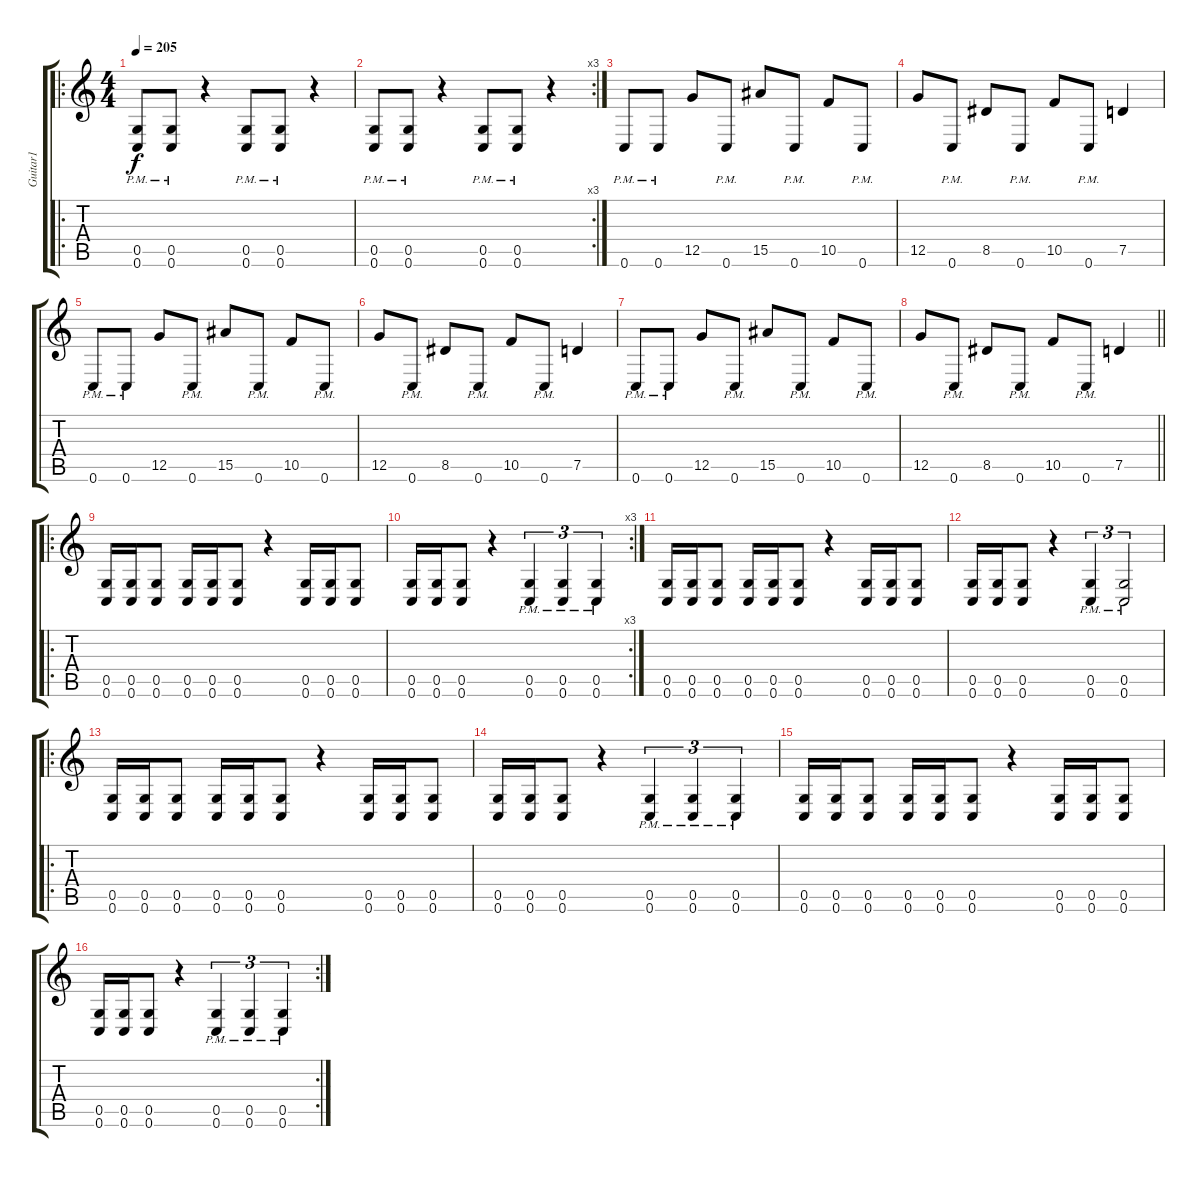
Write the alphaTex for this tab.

\track ("Guitar1" "Guitar1") {instrument distortionguitar}
\staff {score tabs}
\tuning (D4 A3 F3 C3 G2 C2) {hide}
\ro
\ts (4 4)
\tempo 205
\clef g2
\ks c
(0.5{pm} 0.6{pm}).8{dy f} (0.5{pm} 0.6{pm}).8 r.4 (0.5{pm} 0.6{pm}).8 (0.5{pm} 0.6{pm}).8 r.4 |
\rc 3
(0.5{pm} 0.6{pm}).8 (0.5{pm} 0.6{pm}).8 r.4 (0.5{pm} 0.6{pm}).8 (0.5{pm} 0.6{pm}).8 r.4 |
0.6{pm}.8 0.6{pm}.8 12.5.8 0.6{pm}.8 15.5.8 0.6{pm}.8 10.5.8 0.6{pm}.8 |
12.5.8 0.6{pm}.8 8.5.8 0.6{pm}.8 10.5.8 0.6{pm}.8 7.5.4 |
0.6{pm}.8 0.6{pm}.8 12.5.8 0.6{pm}.8 15.5.8 0.6{pm}.8 10.5.8 0.6{pm}.8 |
12.5.8 0.6{pm}.8 8.5.8 0.6{pm}.8 10.5.8 0.6{pm}.8 7.5.4 |
0.6{pm}.8 0.6{pm}.8 12.5.8 0.6{pm}.8 15.5.8 0.6{pm}.8 10.5.8 0.6{pm}.8 |
\barLineRight lightlight
12.5.8 0.6{pm}.8 8.5.8 0.6{pm}.8 10.5.8 0.6{pm}.8 7.5.4 |
\ro
(0.5 0.6).16 (0.5 0.6).16 (0.5 0.6).8 (0.5 0.6).16 (0.5 0.6).16 (0.5 0.6).8 r.4 (0.5 0.6).16 (0.5 0.6).16 (0.5 0.6).8 |
\rc 3
(0.5 0.6).16 (0.5 0.6).16 (0.5 0.6).8 r.4 (0.5{pm} 0.6{pm}).4{tu (3 2)} (0.5{pm} 0.6{pm}).4{tu (3 2)} (0.5{pm} 0.6{pm}).4{tu (3 2)} |
(0.5 0.6).16 (0.5 0.6).16 (0.5 0.6).8 (0.5 0.6).16 (0.5 0.6).16 (0.5 0.6).8 r.4 (0.5 0.6).16 (0.5 0.6).16 (0.5 0.6).8 |
(0.5 0.6).16 (0.5 0.6).16 (0.5 0.6).8 r.4 (0.5{pm} 0.6{pm}).4{tu (3 2)} (0.5{pm} 0.6{pm}).2{tu (3 2)} |
\ro
(0.5 0.6).16 (0.5 0.6).16 (0.5 0.6).8 (0.5 0.6).16 (0.5 0.6).16 (0.5 0.6).8 r.4 (0.5 0.6).16 (0.5 0.6).16 (0.5 0.6).8 |
(0.5 0.6).16 (0.5 0.6).16 (0.5 0.6).8 r.4 (0.5{pm} 0.6{pm}).4{tu (3 2)} (0.5{pm} 0.6{pm}).4{tu (3 2)} (0.5{pm} 0.6{pm}).4{tu (3 2)} |
(0.5 0.6).16 (0.5 0.6).16 (0.5 0.6).8 (0.5 0.6).16 (0.5 0.6).16 (0.5 0.6).8 r.4 (0.5 0.6).16 (0.5 0.6).16 (0.5 0.6).8 |
\rc 2
(0.5 0.6).16 (0.5 0.6).16 (0.5 0.6).8 r.4 (0.5{pm} 0.6{pm}).4{tu (3 2)} (0.5{pm} 0.6{pm}).4{tu (3 2)} (0.5{pm} 0.6{pm}).4{tu (3 2)}
